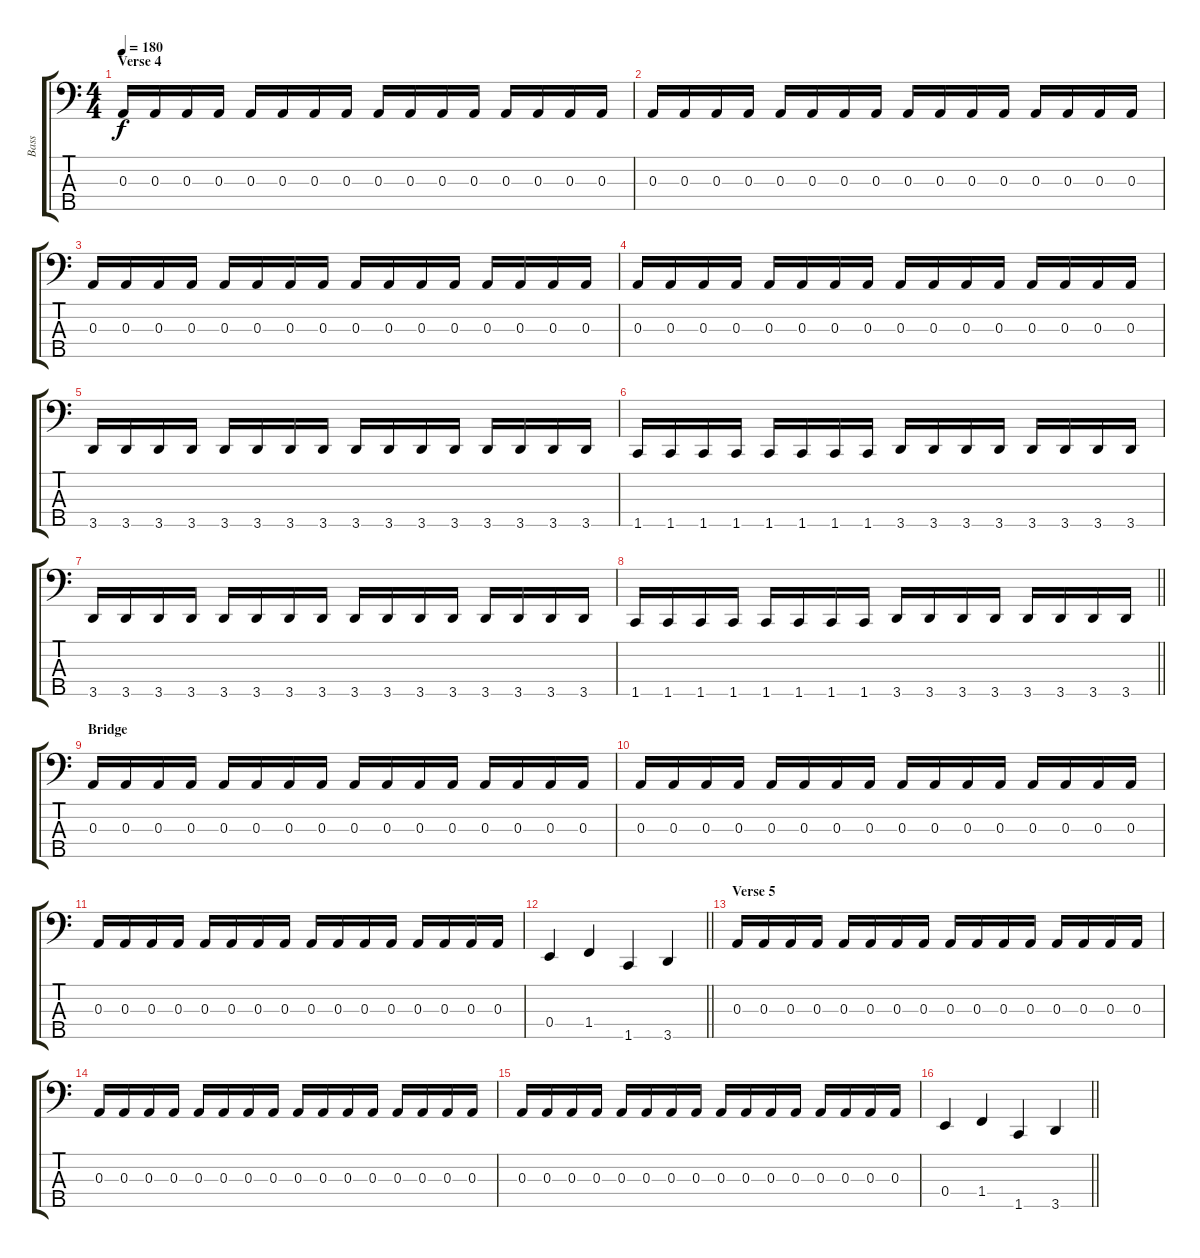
\track ("Bass" "Bass") {instrument electricbassfinger}
\staff {score tabs}
\tuning (G2 D2 A1 E1 B0) {hide}
\ts (4 4)
\section ("" "Verse 4")
\tempo 180
\clef f4
\ks c
0.3.16{dy f} 0.3.16 0.3.16 0.3.16 0.3.16 0.3.16 0.3.16 0.3.16 0.3.16 0.3.16 0.3.16 0.3.16 0.3.16 0.3.16 0.3.16 0.3.16 |
0.3.16 0.3.16 0.3.16 0.3.16 0.3.16 0.3.16 0.3.16 0.3.16 0.3.16 0.3.16 0.3.16 0.3.16 0.3.16 0.3.16 0.3.16 0.3.16 |
0.3.16 0.3.16 0.3.16 0.3.16 0.3.16 0.3.16 0.3.16 0.3.16 0.3.16 0.3.16 0.3.16 0.3.16 0.3.16 0.3.16 0.3.16 0.3.16 |
0.3.16 0.3.16 0.3.16 0.3.16 0.3.16 0.3.16 0.3.16 0.3.16 0.3.16 0.3.16 0.3.16 0.3.16 0.3.16 0.3.16 0.3.16 0.3.16 |
3.5.16 3.5.16 3.5.16 3.5.16 3.5.16 3.5.16 3.5.16 3.5.16 3.5.16 3.5.16 3.5.16 3.5.16 3.5.16 3.5.16 3.5.16 3.5.16 |
1.5.16 1.5.16 1.5.16 1.5.16 1.5.16 1.5.16 1.5.16 1.5.16 3.5.16 3.5.16 3.5.16 3.5.16 3.5.16 3.5.16 3.5.16 3.5.16 |
3.5.16 3.5.16 3.5.16 3.5.16 3.5.16 3.5.16 3.5.16 3.5.16 3.5.16 3.5.16 3.5.16 3.5.16 3.5.16 3.5.16 3.5.16 3.5.16 |
\barLineRight lightlight
1.5.16 1.5.16 1.5.16 1.5.16 1.5.16 1.5.16 1.5.16 1.5.16 3.5.16 3.5.16 3.5.16 3.5.16 3.5.16 3.5.16 3.5.16 3.5.16 |
\section ("" "Bridge")
0.3.16 0.3.16 0.3.16 0.3.16 0.3.16 0.3.16 0.3.16 0.3.16 0.3.16 0.3.16 0.3.16 0.3.16 0.3.16 0.3.16 0.3.16 0.3.16 |
0.3.16 0.3.16 0.3.16 0.3.16 0.3.16 0.3.16 0.3.16 0.3.16 0.3.16 0.3.16 0.3.16 0.3.16 0.3.16 0.3.16 0.3.16 0.3.16 |
0.3.16 0.3.16 0.3.16 0.3.16 0.3.16 0.3.16 0.3.16 0.3.16 0.3.16 0.3.16 0.3.16 0.3.16 0.3.16 0.3.16 0.3.16 0.3.16 |
\barLineRight lightlight
0.4.4 1.4.4 1.5.4 3.5.4 |
\section ("" "Verse 5")
0.3.16 0.3.16 0.3.16 0.3.16 0.3.16 0.3.16 0.3.16 0.3.16 0.3.16 0.3.16 0.3.16 0.3.16 0.3.16 0.3.16 0.3.16 0.3.16 |
0.3.16 0.3.16 0.3.16 0.3.16 0.3.16 0.3.16 0.3.16 0.3.16 0.3.16 0.3.16 0.3.16 0.3.16 0.3.16 0.3.16 0.3.16 0.3.16 |
0.3.16 0.3.16 0.3.16 0.3.16 0.3.16 0.3.16 0.3.16 0.3.16 0.3.16 0.3.16 0.3.16 0.3.16 0.3.16 0.3.16 0.3.16 0.3.16 |
\barLineRight lightlight
0.4.4 1.4.4 1.5.4 3.5.4
